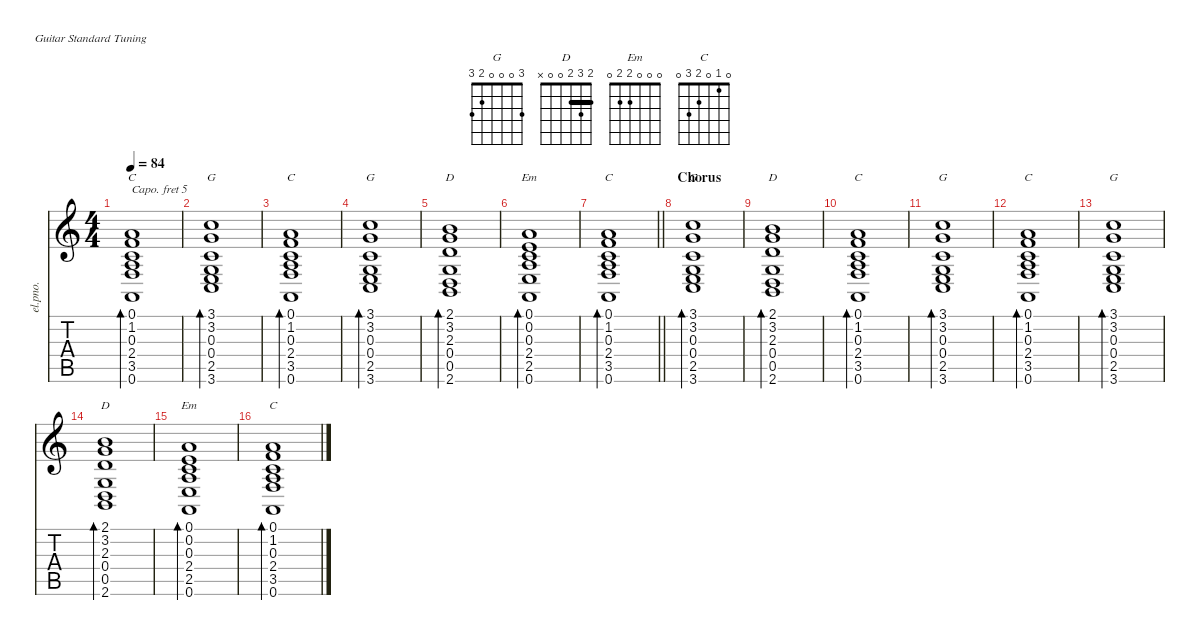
\defaultSystemsLayout 4
\hideDynamics
\bracketExtendMode nobrackets
\otherSystemsTrackNameOrientation horizontal
\track ("Guitar 2 (chords Capo 5)" "el.pno.") {instrument electricpiano1}
\staff {score tabs}
\capo 5
\tuning (E4 B3 G3 D3 A2 E2)
\chord ("G" 3 0 0 0 2 3)
\chord ("D" 2 3 2 0 0 x) {barre 2}
\chord ("Em" 0 0 0 2 2 0)
\chord ("C" 0 1 0 2 3 0)
\ts (4 4)
\tempo 84
\clef g2
\ks c
(0.1 1.2 0.3 2.4 3.5 0.6).1{bd 240 ch "C" dy f beam Up} |
(3.1 3.2 0.3 0.4 2.5 3.6).1{bd 240 ch "G" beam Up} |
(0.1 1.2 0.3 2.4 3.5 0.6).1{bd 240 ch "C" beam Up} |
(3.1 3.2 0.3 0.4 2.5 3.6).1{bd 240 ch "G" beam Up} |
(2.1 3.2 2.3 0.4 0.5 2.6).1{bd 240 ch "D" beam Up} |
(0.1 0.2 0.3 2.4 2.5 0.6).1{bd 240 ch "Em" beam Up} |
\barLineRight lightlight
(0.1 1.2 0.3 2.4 3.5 0.6).1{bd 240 ch "C" beam Up} |
\section ("" "Chorus")
(3.1 3.2 0.3 0.4 2.5 3.6).1{bd 240 ch "G" beam Up} |
(2.1 3.2 2.3 0.4 0.5 2.6).1{bd 240 ch "D" beam Up} |
(0.1 1.2 0.3 2.4 3.5 0.6).1{bd 240 ch "C" beam Up} |
(3.1 3.2 0.3 0.4 2.5 3.6).1{bd 240 ch "G" beam Up} |
(0.1 1.2 0.3 2.4 3.5 0.6).1{bd 240 ch "C" beam Up} |
(3.1 3.2 0.3 0.4 2.5 3.6).1{bd 240 ch "G" beam Up} |
(2.1 3.2 2.3 0.4 0.5 2.6).1{bd 240 ch "D" beam Up} |
(0.1 0.2 0.3 2.4 2.5 0.6).1{bd 240 ch "Em" beam Up} |
(0.1 1.2 0.3 2.4 3.5 0.6).1{bd 240 ch "C" beam Up}
